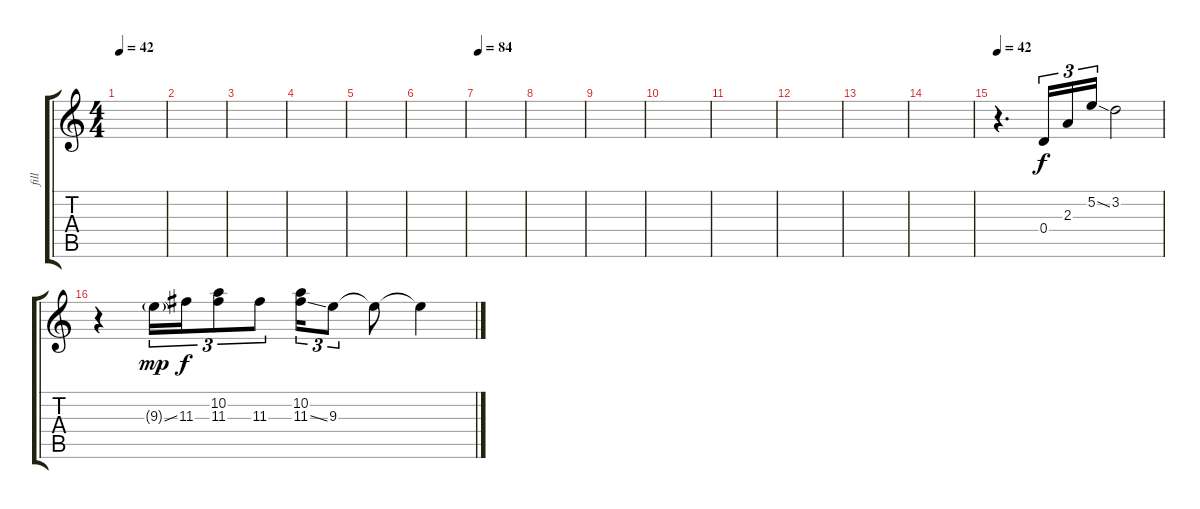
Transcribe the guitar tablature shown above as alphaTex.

\track ("fill" "fill") {instrument electricguitarjazz}
\staff {score tabs}
\tuning (E4 B3 G3 D3 A2 E2) {hide}
\ts (4 4)
\tempo 42
\clef g2
\ks c
|
|
|
|
|
|
\tempo 84
|
|
|
|
|
|
|
|
\tempo 42
r.4{d} 0.4.16{tu (3 2)} 2.3.16{tu (3 2)} 5.2{ss}.16{tu (3 2)} 3.2.2 |
r.4 9.3{ss g}.16{tu (3 2) dy mp} 11.3.16{tu (3 2) dy f} (10.2 11.3).8{tu (3 2)} 11.3.8{tu (3 2)} (10.2 11.3{ss}).16{tu (3 2)} 9.3.8{tu (3 2)} 9.3{t}.8 9.3{t}.4
